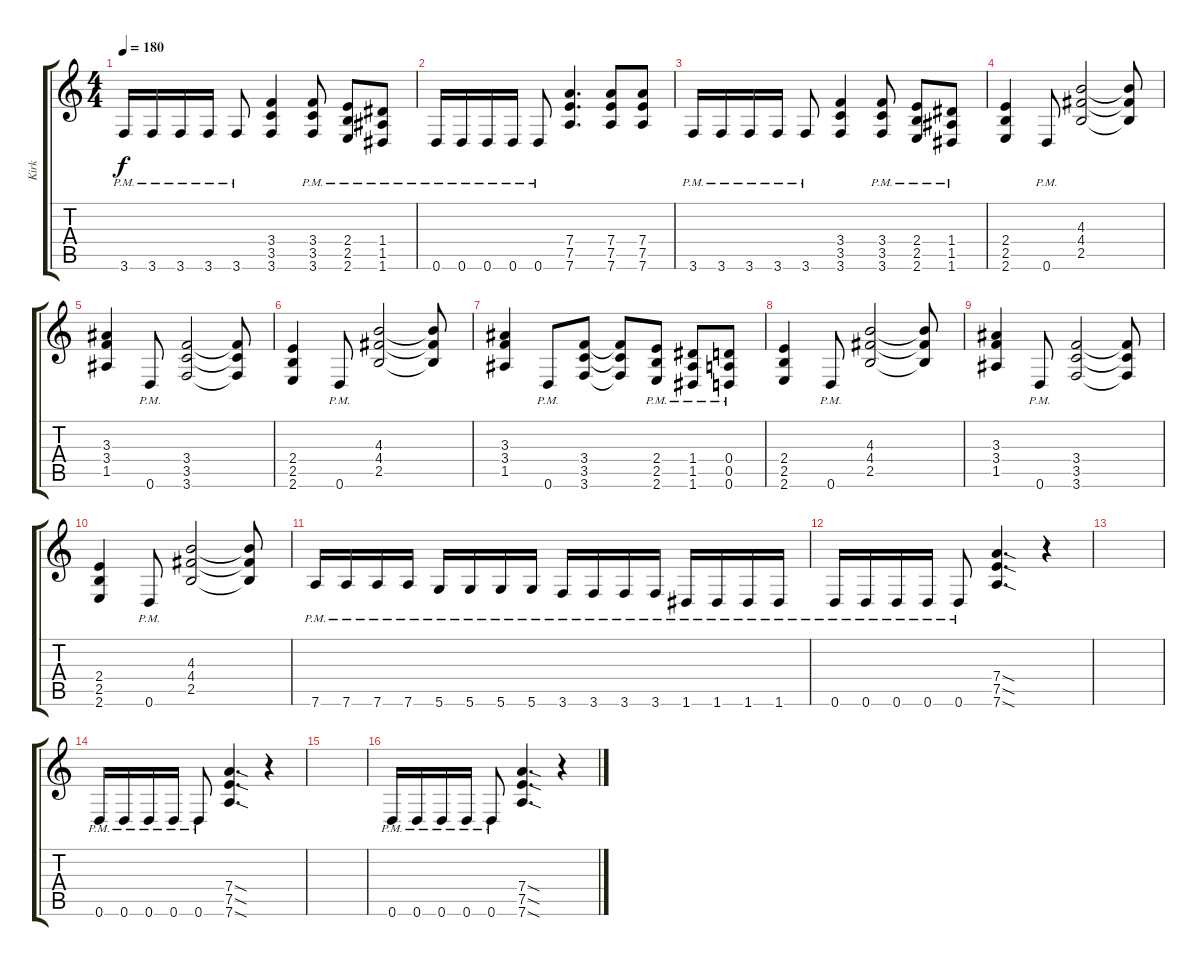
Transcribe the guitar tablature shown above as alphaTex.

\track ("Kirk" "Kirk") {instrument distortionguitar}
\staff {score tabs}
\tuning (E4 B3 G3 D3 A2 D2) {hide}
\ts (4 4)
\tempo 180
\clef g2
\ks c
3.6{pm}.16{dy f} 3.6{pm}.16 3.6{pm}.16 3.6{pm}.16 3.6{pm}.8 (3.4 3.5 3.6).4 (3.4{pm} 3.5{pm} 3.6{pm}).8 (2.4{pm} 2.5{pm} 2.6{pm}).8 (1.4{pm} 1.5{pm} 1.6{pm}).8 |
0.6{pm}.16 0.6{pm}.16 0.6{pm}.16 0.6{pm}.16 0.6{pm}.8 (7.4 7.5 7.6).4{d} (7.4 7.5 7.6).8 (7.4 7.5 7.6).8 |
3.6{pm}.16 3.6{pm}.16 3.6{pm}.16 3.6{pm}.16 3.6{pm}.8 (3.4 3.5 3.6).4 (3.4{pm} 3.5{pm} 3.6{pm}).8 (2.4{pm} 2.5{pm} 2.6{pm}).8 (1.4{pm} 1.5{pm} 1.6{pm}).8 |
(2.4 2.5 2.6).4 0.6{pm}.8 (4.3 4.4 2.5).2 (4.3{t} 4.4{t} 2.5{t}).8 |
(3.3 3.4 1.5).4 0.6{pm}.8 (3.4 3.5 3.6).2 (3.4{t} 3.5{t} 3.6{t}).8 |
(2.4 2.5 2.6).4 0.6{pm}.8 (4.3 4.4 2.5).2 (4.3{t} 4.4{t} 2.5{t}).8 |
(3.3 3.4 1.5).4 0.6{pm}.8 (3.4 3.5 3.6).8 (3.4{t} 3.5{t} 3.6{t}).8 (2.4{pm} 2.5{pm} 2.6{pm}).8 (1.4{pm} 1.5{pm} 1.6{pm}).8 (0.4{pm} 0.5{pm} 0.6{pm}).8 |
(2.4 2.5 2.6).4 0.6{pm}.8 (4.3 4.4 2.5).2 (4.3{t} 4.4{t} 2.5{t}).8 |
(3.3 3.4 1.5).4 0.6{pm}.8 (3.4 3.5 3.6).2 (3.4{t} 3.5{t} 3.6{t}).8 |
(2.4 2.5 2.6).4 0.6{pm}.8 (4.3 4.4 2.5).2 (4.3{t} 4.4{t} 2.5{t}).8 |
7.6{pm}.16 7.6{pm}.16 7.6{pm}.16 7.6{pm}.16 5.6{pm}.16 5.6{pm}.16 5.6{pm}.16 5.6{pm}.16 3.6{pm}.16 3.6{pm}.16 3.6{pm}.16 3.6{pm}.16 1.6{pm}.16 1.6{pm}.16 1.6{pm}.16 1.6{pm}.16 |
0.6{pm}.16 0.6{pm}.16 0.6{pm}.16 0.6{pm}.16 0.6{pm}.8 (7.4{sod} 7.5{sod} 7.6{sod}).4{d} r.4 |
|
0.6{pm}.16 0.6{pm}.16 0.6{pm}.16 0.6{pm}.16 0.6{pm}.8 (7.4{sod} 7.5{sod} 7.6{sod}).4{d} r.4 |
|
0.6{pm}.16 0.6{pm}.16 0.6{pm}.16 0.6{pm}.16 0.6{pm}.8 (7.4{sod} 7.5{sod} 7.6{sod}).4{d} r.4
